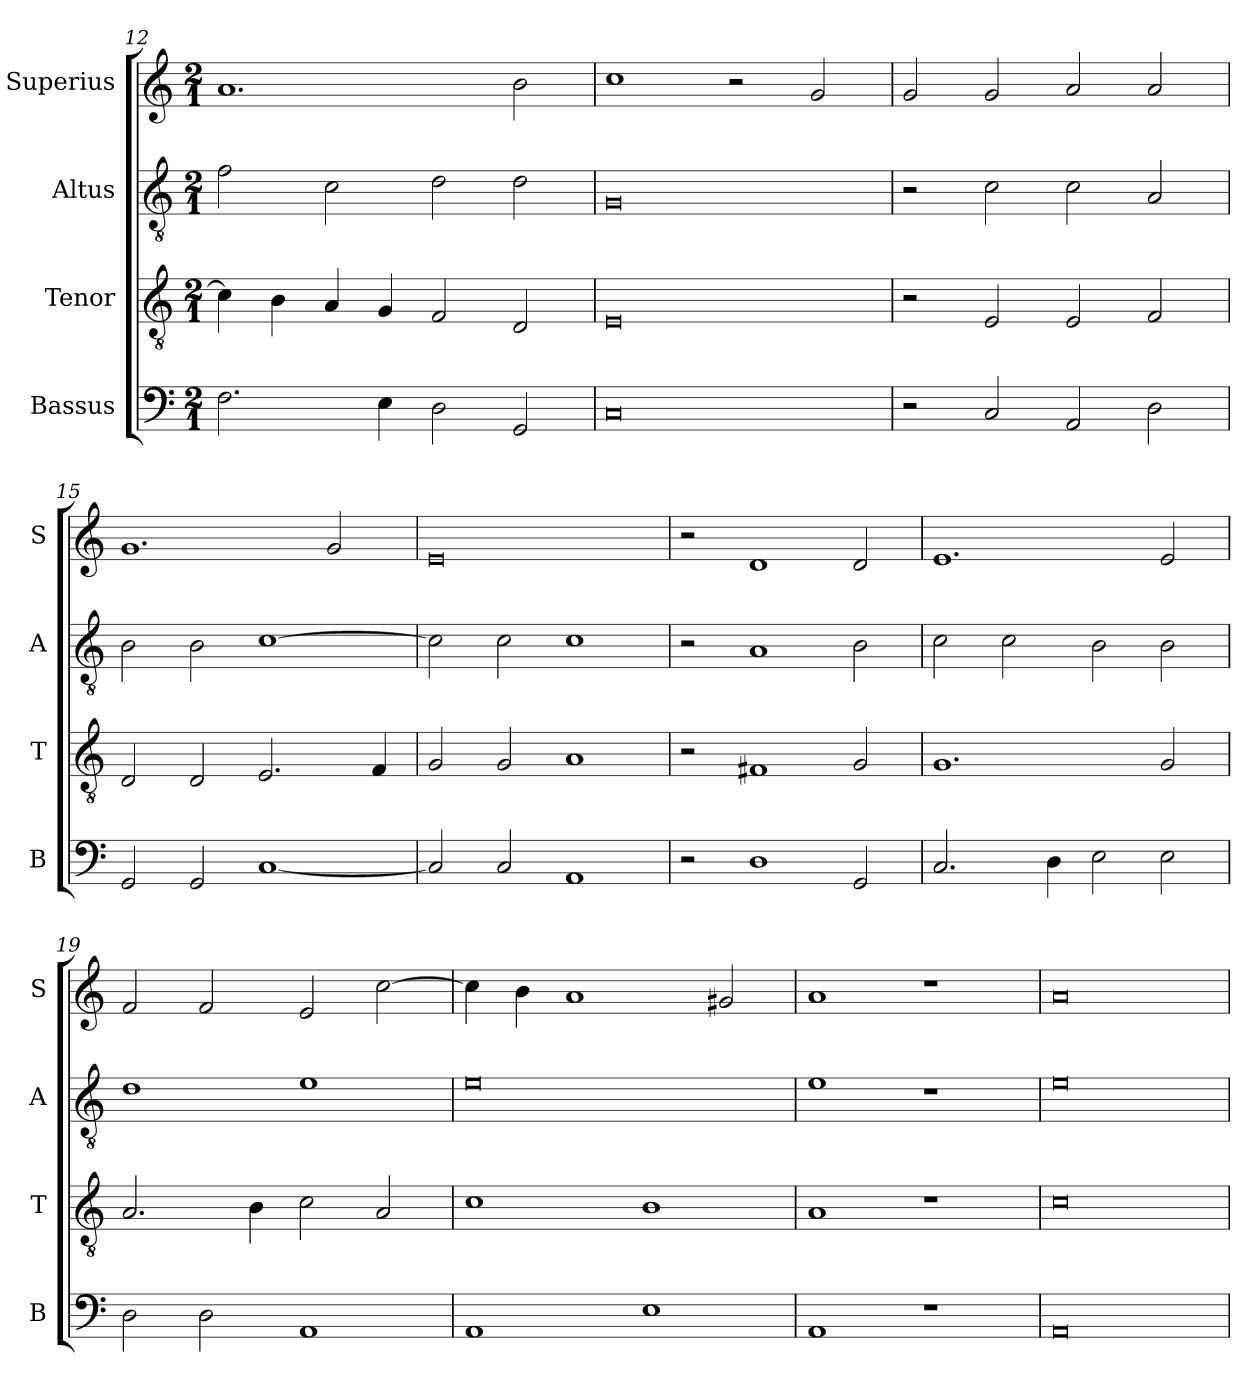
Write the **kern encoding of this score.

**kern	**kern	**kern	**kern
*part4	*part3	*part2	*part1
*staff4	*staff3	*staff2	*staff1
*I"Bassus	*I"Tenor	*I"Altus	*I"Superius
*I'B	*I'T	*I'A	*I'S
*clefF4	*clefGv2	*clefGv2	*clefG2
*k[]	*k[]	*k[]	*k[]
*C:	*C:	*C:	*C:
*M2/1	*M2/1	*M2/1	*M2/1
=12	=12	=12	=12
2.F	4c]	2f	1.a
.	4B	.	.
.	4A	2c	.
4E	4G	.	.
2D	2F	2d	.
2GG	2D	2d	2b
=13	=13	=13	=13
0C	0E	0G	1cc
.	.	.	2r
.	.	.	2g
=14	=14	=14	=14
2r	2r	2r	2g
2C	2E	2c	2g
2AA	2E	2c	2a
2D	2F	2A	2a
=15	=15	=15	=15
2GG	2D	2B	1.g
2GG	2D	2B	.
[1C	2.E	[1c	.
.	.	.	2g
.	4F	.	.
=16	=16	=16	=16
2C]	2G	2c]	0e
2C	2G	2c	.
1AA	1A	1c	.
=17	=17	=17	=17
2r	2r	2r	2r
1D	1F#X	1A	1d
2GG	2G	2B	2d
=18	=18	=18	=18
2.C	1.G	2c	1.e
.	.	2c	.
4D	.	.	.
2E	.	2B	.
2E	2G	2B	2e
=19	=19	=19	=19
2D	2.A	1d	2f
2D	.	.	2f
.	4B	.	.
1AA	2c	1e	2e
.	2A	.	[2cc
=20	=20	=20	=20
1AA	1c	0e	4cc]
.	.	.	4b
.	.	.	1a
1E	1B	.	.
.	.	.	2g#X
=21	=21	=21	=21
1AA	1A	1e	1a
1r	1r	1r	1r
=22	=22	=22	=22
0AA	0c	0e	0a
=	=	=	=
*-	*-	*-	*-
